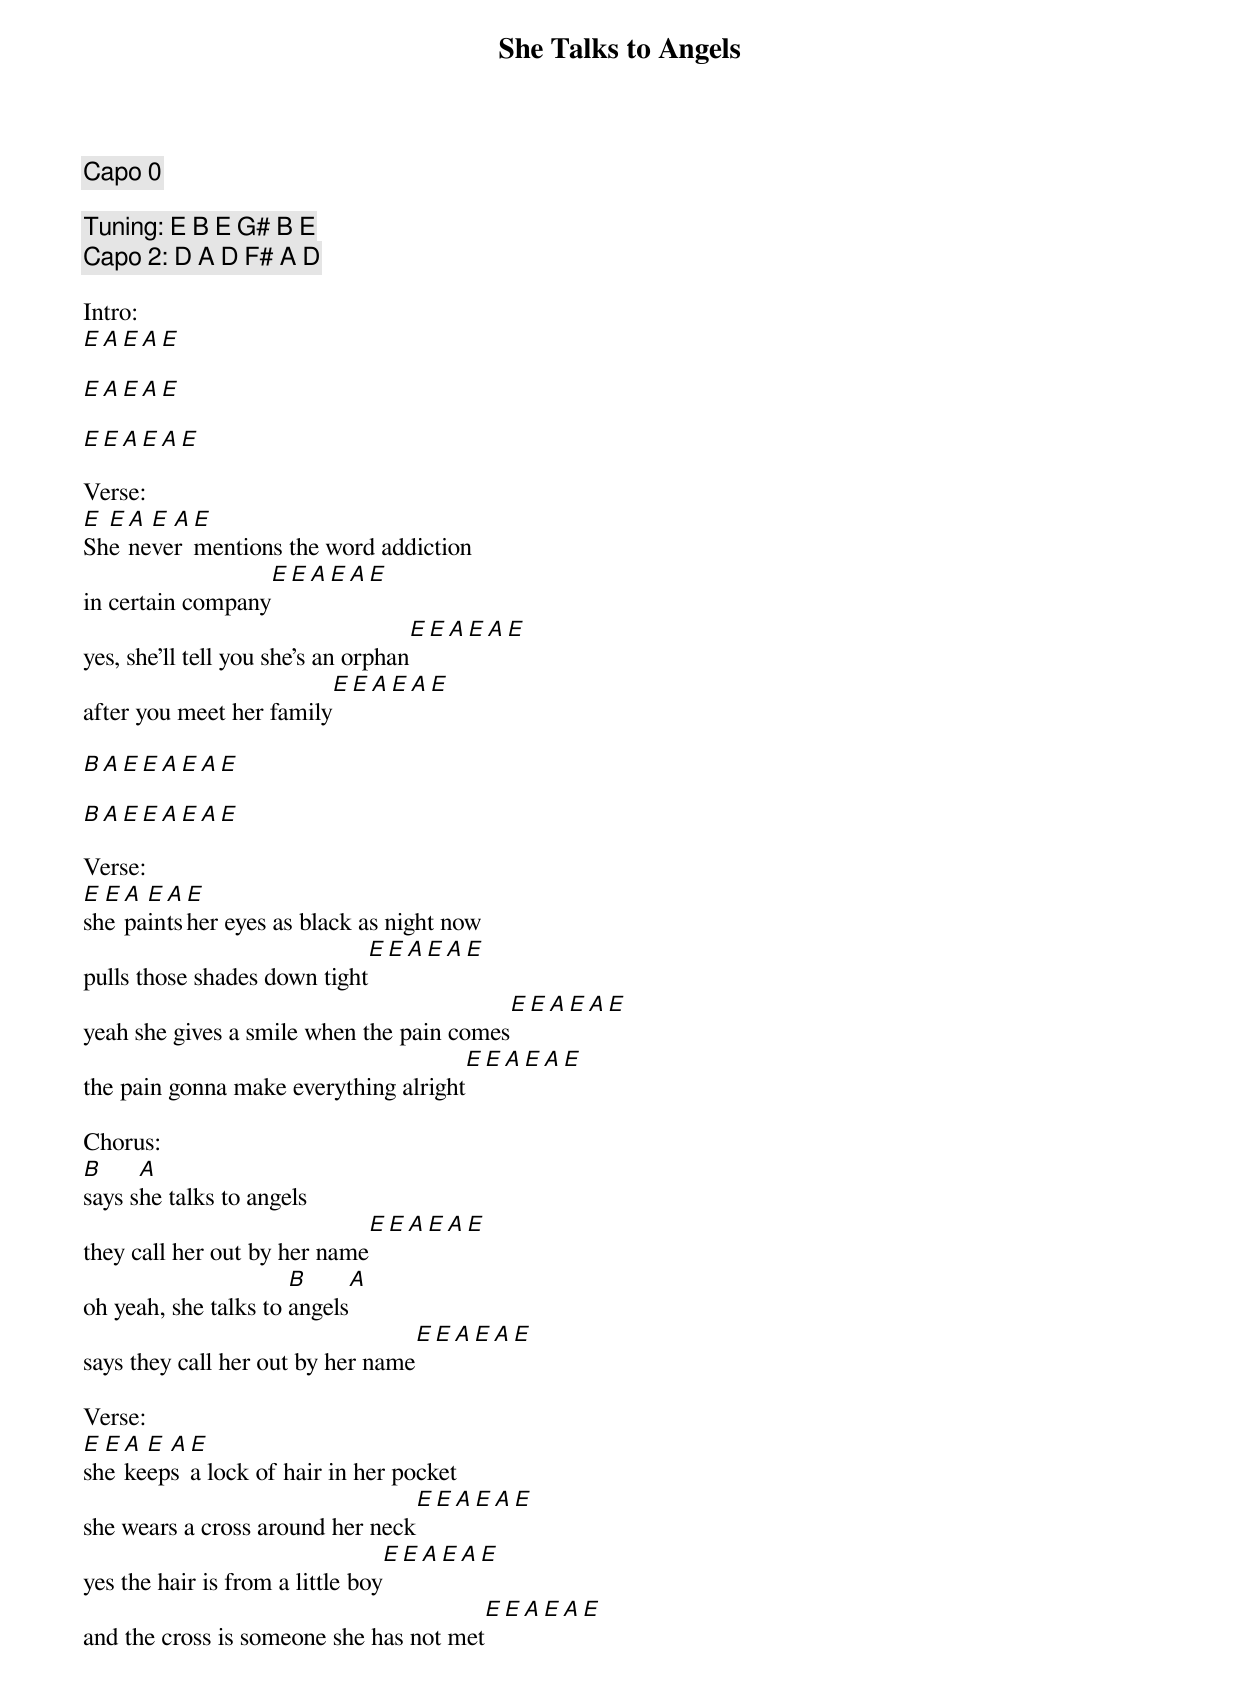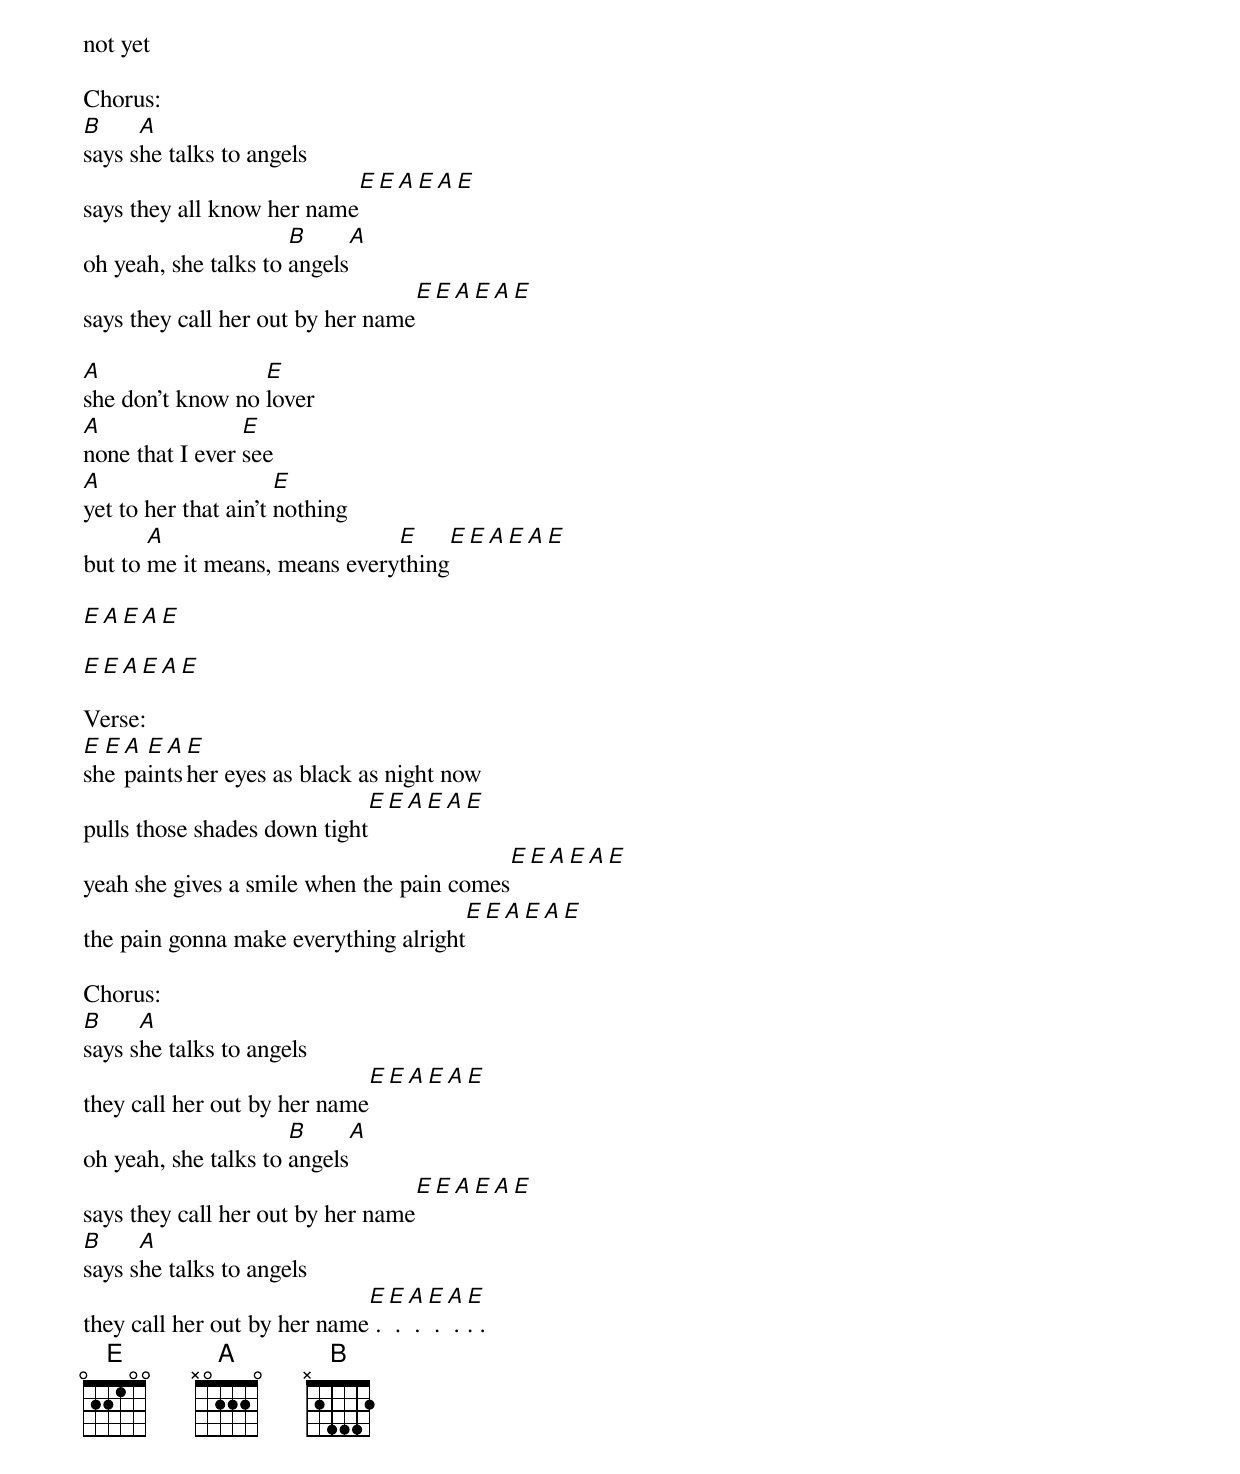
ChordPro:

{title:She Talks to Angels}
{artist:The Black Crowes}
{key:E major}
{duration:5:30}
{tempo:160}
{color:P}

{comment: Capo 0}

{comment: Tuning: E B E G# B E}
{comment: Capo 2: D A D F# A D}

Intro:
[E][A][E][A][E]

[E][A][E][A][E]

[E][E][A][E][A][E]

Verse:
[E]Sh[E]e [A]ne[E]ve[A]r [E]mentions the word addiction
in certain company[E][E][A][E][A][E]
yes, she'll tell you she's an orphan[E][E][A][E][A][E]
after you meet her family[E][E][A][E][A][E]

[B][A][E][E][A][E][A][E]

[B][A][E][E][A][E][A][E]

Verse:
[E]sh[E]e [A]pa[E]in[A]ts[E]her eyes as black as night now
pulls those shades down tight[E][E][A][E][A][E]
yeah she gives a smile when the pain comes[E][E][A][E][A][E]
the pain gonna make everything alright[E][E][A][E][A][E]

Chorus:
[B]says s[A]he talks to angels
they call her out by her name[E][E][A][E][A][E]
oh yeah, she talks to [B]angels[A]
says they call her out by her name[E][E][A][E][A][E]

Verse:
[E]sh[E]e [A]ke[E]ep[A]s [E]a lock of hair in her pocket
she wears a cross around her neck[E][E][A][E][A][E]
yes the hair is from a little boy[E][E][A][E][A][E]
and the cross is someone she has not met[E][E][A][E][A][E]

not yet

Chorus:
[B]says s[A]he talks to angels
says they all know her name[E][E][A][E][A][E]
oh yeah, she talks to [B]angels[A]
says they call her out by her name[E][E][A][E][A][E]

[A]she don't know no [E]lover
[A]none that I ever [E]see
[A]yet to her that ain't [E]nothing
but to [A]me it means, means every[E]thing[E][E][A][E][A][E]

[E][A][E][A][E]

[E][E][A][E][A][E]

Verse:
[E]sh[E]e [A]pa[E]in[A]ts[E]her eyes as black as night now
pulls those shades down tight[E][E][A][E][A][E]
yeah she gives a smile when the pain comes[E][E][A][E][A][E]
the pain gonna make everything alright[E][E][A][E][A][E]

Chorus:
[B]says s[A]he talks to angels
they call her out by her name[E][E][A][E][A][E]
oh yeah, she talks to [B]angels[A]
says they call her out by her name[E][E][A][E][A][E]
[B]says s[A]he talks to angels
they call her out by her name[E] .[E] .[A] .[E] .[A] .[E]. .
